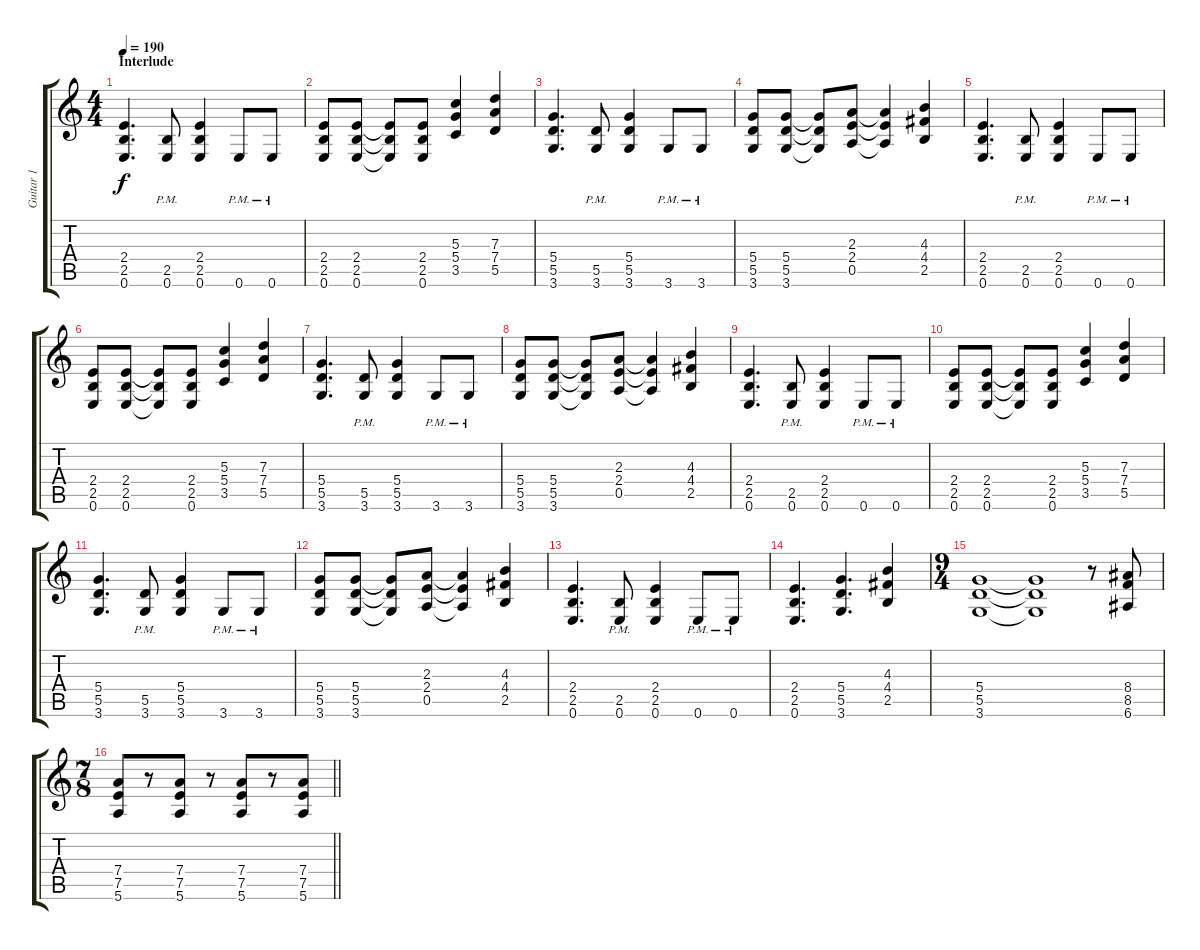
\track ("Guitar 1" "Guitar 1") {instrument overdrivenguitar}
\staff {score tabs}
\tuning (E4 B3 G3 D3 A2 E2) {hide}
\ts (4 4)
\section ("" "Interlude")
\tempo 190
\clef g2
\ks c
(2.4 2.5 0.6).4{d dy f} (2.5{pm} 0.6{pm}).8 (2.4 2.5 0.6).4 0.6{pm}.8 0.6{pm}.8 |
(2.4 2.5 0.6).8 (2.4 2.5 0.6).8 (2.4{t} 2.5{t} 0.6{t}).8 (2.4 2.5 0.6).8 (5.3 5.4 3.5).4 (7.3 7.4 5.5).4 |
(5.4 5.5 3.6).4{d} (5.5{pm} 3.6{pm}).8 (5.4 5.5 3.6).4 3.6{pm}.8 3.6{pm}.8 |
(5.4 5.5 3.6).8 (5.4 5.5 3.6).8 (5.4{t} 5.5{t} 3.6{t}).8 (2.3 2.4 0.5).8 (2.3{t} 2.4{t} 0.5{t}).4 (4.3 4.4 2.5).4 |
(2.4 2.5 0.6).4{d} (2.5{pm} 0.6{pm}).8 (2.4 2.5 0.6).4 0.6{pm}.8 0.6{pm}.8 |
(2.4 2.5 0.6).8 (2.4 2.5 0.6).8 (2.4{t} 2.5{t} 0.6{t}).8 (2.4 2.5 0.6).8 (5.3 5.4 3.5).4 (7.3 7.4 5.5).4 |
(5.4 5.5 3.6).4{d} (5.5{pm} 3.6{pm}).8 (5.4 5.5 3.6).4 3.6{pm}.8 3.6{pm}.8 |
(5.4 5.5 3.6).8 (5.4 5.5 3.6).8 (5.4{t} 5.5{t} 3.6{t}).8 (2.3 2.4 0.5).8 (2.3{t} 2.4{t} 0.5{t}).4 (4.3 4.4 2.5).4 |
(2.4 2.5 0.6).4{d} (2.5{pm} 0.6{pm}).8 (2.4 2.5 0.6).4 0.6{pm}.8 0.6{pm}.8 |
(2.4 2.5 0.6).8 (2.4 2.5 0.6).8 (2.4{t} 2.5{t} 0.6{t}).8 (2.4 2.5 0.6).8 (5.3 5.4 3.5).4 (7.3 7.4 5.5).4 |
(5.4 5.5 3.6).4{d} (5.5{pm} 3.6{pm}).8 (5.4 5.5 3.6).4 3.6{pm}.8 3.6{pm}.8 |
(5.4 5.5 3.6).8 (5.4 5.5 3.6).8 (5.4{t} 5.5{t} 3.6{t}).8 (2.3 2.4 0.5).8 (2.3{t} 2.4{t} 0.5{t}).4 (4.3 4.4 2.5).4 |
(2.4 2.5 0.6).4{d} (2.5{pm} 0.6{pm}).8 (2.4 2.5 0.6).4 0.6{pm}.8 0.6{pm}.8 |
(2.4 2.5 0.6).4{d} (5.4 5.5 3.6).4{d} (4.3 4.4 2.5).4 |
\ts (9 4)
(5.4 5.5 3.6).1 (5.4{t} 5.5{t} 3.6{t}).1 r.8 (8.4 8.5 6.6).8 |
\ts (7 8)
\barLineRight lightlight
(7.4 7.5 5.6).8 r.8 (7.4 7.5 5.6).8 r.8 (7.4 7.5 5.6).8 r.8 (7.4 7.5 5.6).8
